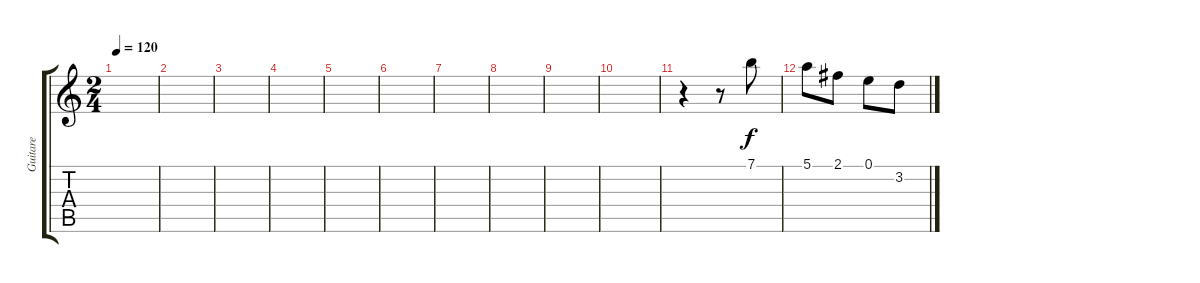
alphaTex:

\track ("Guitare" "Guitare") {instrument acousticguitarnylon}
\staff {score tabs}
\tuning (E4 B3 G3 D3 A2 E2) {hide}
\ts (2 4)
\tempo 120
\clef g2
\ks c
|
|
|
|
|
|
|
|
|
|
r.4 r.8 7.1.8 |
5.1.8 2.1.8 0.1.8 3.2.8
